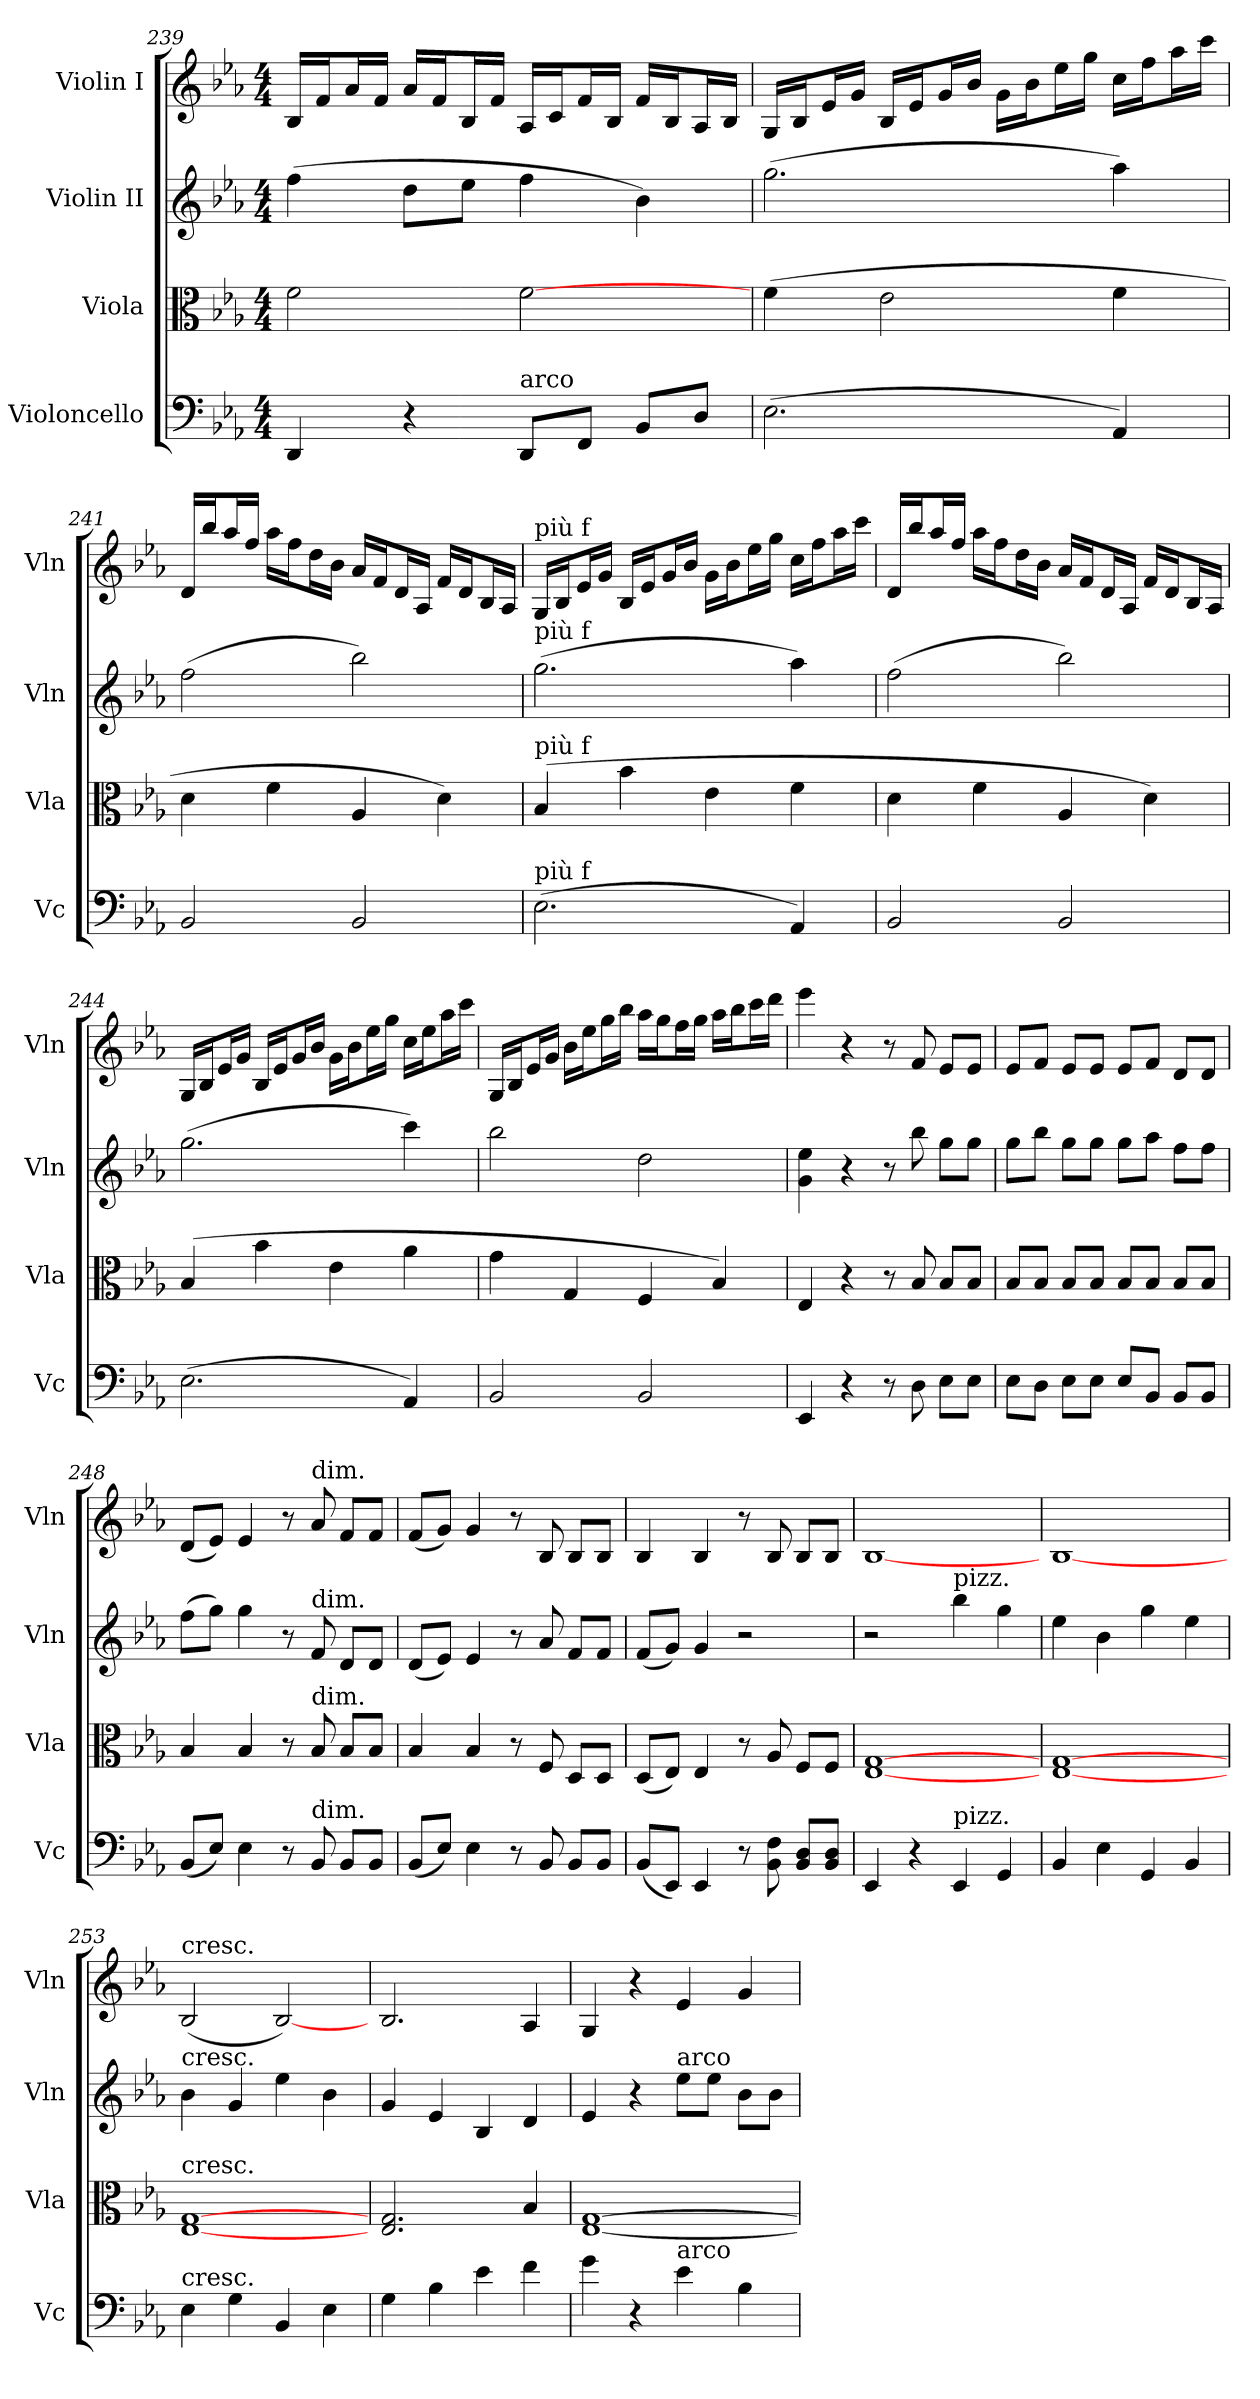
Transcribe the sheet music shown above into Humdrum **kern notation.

**kern	**kern	**kern	**kern
*part4	*part3	*part2	*part1
*staff4	*staff3	*staff2	*staff1
*I"Violoncello	*I"Viola	*I"Violin II	*I"Violin I
*I'Vc	*I'Vla	*I'Vln	*I'Vln
*clefF4	*clefC3	*clefG2	*clefG2
*k[b-e-a-]	*k[b-e-a-]	*k[b-e-a-]	*k[b-e-a-]
*E-:	*E-:	*E-:	*E-:
*M4/4	*M4/4	*M4/4	*M4/4
=239	=239	=239	=239
4DD	2f	(4ff	16B-/LL
.	.	.	16f/J
.	.	.	16a-/L
.	.	.	16f/JJ
4r	.	8dd\L	16a-/LL
.	.	.	16f/J
.	.	8ee-\J	16B-/L
.	.	.	16f/JJ
!LO:TX:a:t=arco	!	!	!
8DD/L	[2f	4ff	16A-/LL
.	.	.	16c/J
8FF/J	.	.	16f/L
.	.	.	16B-/JJ
8BB-/L	.	4b-)	16f/LL
.	.	.	16B-/J
8D/J	.	.	16A-/L
.	.	.	16B-/JJ
=240	=240	=240	=240
(2.E-	(4f	(2.gg	16G/LL
.	.	.	16B-/J
.	.	.	16e-/L
.	.	.	16g/JJ
.	2e-	.	16B-/LL
.	.	.	16e-/J
.	.	.	16g/L
.	.	.	16b-/JJ
.	.	.	16g\LL
.	.	.	16b-\J
.	.	.	16ee-\L
.	.	.	16gg\JJ
4AA-)	4f	4aa-)	16cc\LL
.	.	.	16ff\J
.	.	.	16aa-\L
.	.	.	16ccc\JJ
=241	=241	=241	=241
2BB-	4d	(2ff	16d/LL
.	.	.	16bb-/J
.	.	.	16aa-/L
.	.	.	16ff/JJ
.	4f	.	16aa-\LL
.	.	.	16ff\J
.	.	.	16dd\L
.	.	.	16b-\JJ
2BB-	4A-	2bb-)	16a-/LL
.	.	.	16f/J
.	.	.	16d/L
.	.	.	16A-/JJ
.	4d)	.	16f/LL
.	.	.	16d/J
.	.	.	16B-/L
.	.	.	16A-/JJ
=242	=242	=242	=242
!	!	!	!LO:TX:a:t=più f
!	!	!LO:TX:a:t=più f	!
!	!LO:TX:a:t=più f	!	!
!LO:TX:a:t=più f	!	!	!
(2.E-	(4B-	(2.gg	16G/LL
.	.	.	16B-/J
.	.	.	16e-/L
.	.	.	16g/JJ
.	4b-	.	16B-/LL
.	.	.	16e-/J
.	.	.	16g/L
.	.	.	16b-/JJ
.	4e-	.	16g\LL
.	.	.	16b-\J
.	.	.	16ee-\L
.	.	.	16gg\JJ
4AA-)	4f	4aa-)	16cc\LL
.	.	.	16ff\J
.	.	.	16aa-\L
.	.	.	16ccc\JJ
=243	=243	=243	=243
2BB-	4d	(2ff	16d/LL
.	.	.	16bb-/J
.	.	.	16aa-/L
.	.	.	16ff/JJ
.	4f	.	16aa-\LL
.	.	.	16ff\J
.	.	.	16dd\L
.	.	.	16b-\JJ
2BB-	4A-	2bb-)	16a-/LL
.	.	.	16f/J
.	.	.	16d/L
.	.	.	16A-/JJ
.	4d)	.	16f/LL
.	.	.	16d/J
.	.	.	16B-/L
.	.	.	16A-/JJ
=244	=244	=244	=244
(2.E-	(4B-	(2.gg	16G/LL
.	.	.	16B-/J
.	.	.	16e-/L
.	.	.	16g/JJ
.	4b-	.	16B-/LL
.	.	.	16e-/J
.	.	.	16g/L
.	.	.	16b-/JJ
.	4e-	.	16g\LL
.	.	.	16b-\J
.	.	.	16ee-\L
.	.	.	16gg\JJ
4AA-)	4a-	4ccc)	16cc\LL
.	.	.	16ee-\J
.	.	.	16aa-\L
.	.	.	16ccc\JJ
=245	=245	=245	=245
2BB-	4g	2bb-	16G/LL
.	.	.	16B-/J
.	.	.	16e-/L
.	.	.	16g/JJ
.	4G	.	16b-\LL
.	.	.	16ee-\J
.	.	.	16gg\L
.	.	.	16bb-\JJ
2BB-	4F	2dd	16aa-\LL
.	.	.	16gg\J
.	.	.	16ff\L
.	.	.	16gg\JJ
.	4B-)	.	16aa-\LL
.	.	.	16bb-\J
.	.	.	16ccc\L
.	.	.	16ddd\JJ
=246	=246	=246	=246
4EE-	4E-	4g 4ee-	4eee-
4r	4r	4r	4r
8r	8r	8r	8r
8D	8B-	8bb-	8f
8E-\L	8B-/L	8gg\L	8e-/L
8E-\J	8B-/J	8gg\J	8e-/J
=247	=247	=247	=247
8E-\L	8B-/L	8gg\L	8e-/L
8D\J	8B-/J	8bb-\J	8f/J
8E-\L	8B-/L	8gg\L	8e-/L
8E-\J	8B-/J	8gg\J	8e-/J
8E-/L	8B-/L	8gg\L	8e-/L
8BB-/J	8B-/J	8aa-\J	8f/J
8BB-/L	8B-/L	8ff\L	8d/L
8BB-/J	8B-/J	8ff\J	8d/J
=248	=248	=248	=248
(8BB-/L	4B-	(8ff\L	(8d/L
8E-/J)	.	8gg\J)	8e-/J)
4E-	4B-	4gg	4e-
8r	8r	8r	8r
!	!	!	!LO:TX:a:t=dim.
!	!	!LO:TX:a:t=dim.	!
!	!LO:TX:a:t=dim.	!	!
!LO:TX:a:t=dim.	!	!	!
8BB-	8B-	8f	8a-
8BB-/L	8B-/L	8d/L	8f/L
8BB-/J	8B-/J	8d/J	8f/J
=249	=249	=249	=249
(8BB-/L	4B-	(8d/L	(8f/L
8E-/J)	.	8e-/J)	8g/J)
4E-	4B-	4e-	4g
8r	8r	8r	8r
8BB-	8F	8a-	8B-
8BB-/L	8D/L	8f/L	8B-/L
8BB-/J	8D/J	8f/J	8B-/J
=250	=250	=250	=250
(8BB-/L	(8D/L	(8f/L	4B-
8EE-/J)	8E-/J)	8g/J)	.
4EE-	4E-	4g	4B-
8r	8r	2r	8r
8BB- 8F	8A-	.	8B-
8BB-/ 8D/L	8F/L	.	8B-/L
8BB-/ 8D/J	8F/J	.	8B-/J
=251	=251	=251	=251
4EE-	[1E- [1G	2r	[1B-
4r	.	.	.
!	!	!LO:TX:a:t=pizz.	!
!LO:TX:a:t=pizz.	!	!	!
4EE-	.	4bb-	.
4GG	.	4gg	.
=252	=252	=252	=252
4BB-	[1E- [1G	4ee-	[1B-
4E-	.	4b-	.
4GG	.	4gg	.
4BB-	.	4ee-	.
=253	=253	=253	=253
!	!	!	!LO:TX:a:t=cresc.
!	!	!LO:TX:a:t=cresc.	!
!	!LO:TX:a:t=cresc.	!	!
!LO:TX:a:t=cresc.	!	!	!
4E-	[1E- [1G	4b-	(2B-
4G	.	4g	.
4BB-	.	4ee-	[2B-)
4E-	.	4b-	.
=254	=254	=254	=254
4G	2.E- 2.G	4g	2.B-
4B-	.	4e-	.
4e-	.	4B-	.
4f	4B-	4d	4A-
=255	=255	=255	=255
4g	[1E- [1G	4e-	4G
4r	.	4r	4r
!	!	!LO:TX:a:t=arco	!
!LO:TX:a:t=arco	!	!	!
4e-	.	8ee-\L	4e-
.	.	8ee-\J	.
4B-	.	8b-\L	4g
.	.	8b-\J	.
=	=	=	=
*-	*-	*-	*-
